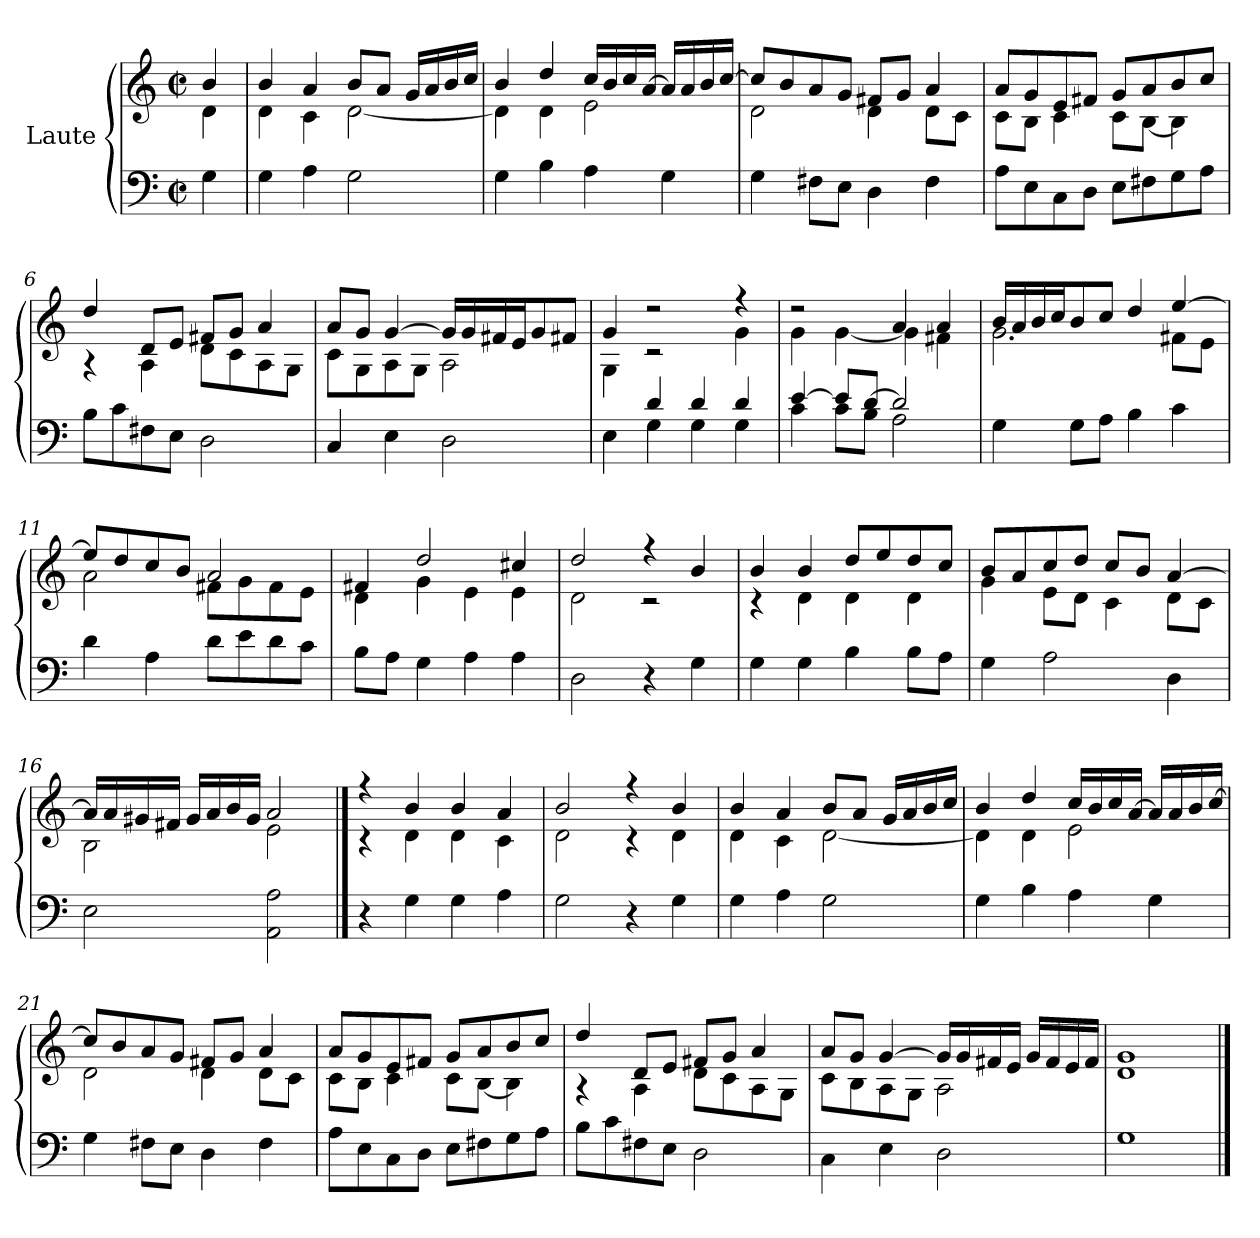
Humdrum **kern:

**kern	**kern
*part1	*part1
*staff2	*staff1
*I"Laute	*
*clefF4	*clefG2
*k[]	*k[]
*M2/2	*M2/2
*met(c|)	*met(c|)
=1	=1
*	*^
4G\	4b/	4d\
=2	=2	=2
4G\	4b/	4d\
4A\	4a/	4c\
2G\	8b/L	[2d\
.	8a/J	.
.	16g/LL	.
.	16a/	.
.	16b/	.
.	16cc/JJ	.
=3	=3	=3
4G\	4b/	4d\]
4B\	4dd/	4d\
4A\	16cc/LL	2e\
.	16b/	.
.	16cc/	.
.	[16a/JJ	.
4G\	16a/LL]	.
.	16a/	.
.	16b/	.
.	[16cc/JJ	.
=4	=4	=4
4G\	8cc/L]	2d\
.	8b/	.
8F#X\L	8a/	.
8E\J	8g/J	.
4D\	8f#X/L	4d\
.	8g/J	.
4F#\	4a/	8d\L
.	.	8c\J
!!LO:LB:g=z	!!
=5	=5	=5
8A\L	8a/L	8c\L
8E\	8g/	8B\J
8C\	8e/	4c\
8D\J	8f#X/J	.
8E\L	8g/L	8c\L
8F#X\	8a/	[8B\J
8G\	8b/	4B\]
8A\J	8cc/J	.
=6	=6	=6
8B\L	4dd/	4r
8c\	.	.
8F#X\	8d/L	4A\
8E\J	8e/J	.
2D\	8f#X/L	8d\L
.	8g/J	8c\
.	4a/	8A\
.	.	8G\J
=7	=7	=7
4C/	8a/L	8c\L
.	8g/J	8G\
4E\	[4g/	8A\
.	.	8G\J
2D\	16g/LL]	2A\
.	16g/	.
.	16f#X/	.
.	16e/J	.
.	8g/	.
.	8f#X/J	.
!!LO:LB:g=z	!!
=8	=8	=8
*^	*	*
4E\	4ryy	4g/	4G\
4d/	4G\	2r	2r
4d/	4G\	.	.
4d/	4G\	4r	4g\
=9	=9	=9	=9
[4e/	4c\	2r	4g\
8e/L]	8c\L	.	[4g\
[8d/J	8B\J	.	.
2d/]	2A\	4a/	4g\]
.	.	4a/	4f#X\
*v	*v	*	*
=10	=10	=10
4G\	16b/LL	2.g\
.	16a/	.
.	16b/	.
.	16cc/J	.
8G\L	8b/	.
8A\J	8cc/J	.
4B\	4dd/	.
4c\	[4ee/	8f#X\L
.	.	8e\J
=11	=11	=11
4d\	8ee/L]	2a\
.	8dd/	.
4A\	8cc/	.
.	8b/J	.
8d\L	2a/	8f#X\L
8e\	.	8g\
8d\	.	8f#\
8c\J	.	8e\J
!!LO:LB:g=z	!!
=12	=12	=12
8B\L	4f#X/	4d\
8A\J	.	.
4G\	2dd/	4g\
4A\	.	4e\
4A\	4cc#X/	4e\
=13	=13	=13
2D\	2dd/	2d\
4r	4r	2r
4G\	4b/	.
=14	=14	=14
4G\	4b/	4r
4G\	4b/	4d\
4B\	8dd/L	4d\
.	8ee/	.
8B\L	8dd/	4d\
8A\J	8cc/J	.
=15	=15	=15
4G\	8b/L	4g\
.	8a/	.
2A\	8cc/	8e\L
.	8dd/J	8d\J
.	8cc/L	4c\
.	8b/J	.
4D\	[4a/	8d\L
.	.	8c\J
!!LO:LB:g=z	!!
=16	=16	=16
2E\	16a/LL]	2B\
.	16a/	.
.	16g#X/	.
.	16f#X/JJ	.
.	16g#/LL	.
.	16a/	.
.	16b/	.
.	16g#/JJ	.
2AA\ 2A\	2a/	2e\
==17	==17	==17
4r	4r	4r
4G\	4b/	4d\
4G\	4b/	4d\
4A\	4a/	4c\
=18	=18	=18
2G\	2b/	2d\
4r	4r	4r
4G\	4b/	4d\
=19	=19	=19
4G\	4b/	4d\
4A\	4a/	4c\
2G\	8b/L	[2d\
.	8a/J	.
.	16g/LL	.
.	16a/	.
.	16b/	.
.	16cc/JJ	.
!!LO:PB:g=z	!!
=20	=20	=20
4G\	4b/	4d\]
4B\	4dd/	4d\
4A\	16cc/LL	2e\
.	16b/	.
.	16cc/	.
.	[16a/JJ	.
4G\	16a/LL]	.
.	16a/	.
.	16b/	.
.	[16cc/JJ	.
=21	=21	=21
4G\	8cc/L]	2d\
.	8b/	.
8F#X\L	8a/	.
8E\J	8g/J	.
4D\	8f#X/L	4d\
.	8g/J	.
4F#\	4a/	8d\L
.	.	8c\J
=22	=22	=22
8A\L	8a/L	8c\L
8E\	8g/	8B\J
8C\	8e/	4c\
8D\J	8f#X/J	.
8E\L	8g/L	8c\L
8F#X\	8a/	[8B\J
8G\	8b/	4B\]
8A\J	8cc/J	.
!!LO:LB:g=z	!!
=23	=23	=23
8B\L	4dd/	4r
8c\	.	.
8F#X\	8d/L	4A\
8E\J	8e/J	.
2D\	8f#X/L	8d\L
.	8g/J	8c\
.	4a/	8A\
.	.	8G\J
=24	=24	=24
4C\	8a/L	8c\L
.	8g/J	8B\
4E\	[4g/	8A\
.	.	8G\J
2D\	16g/LL]	2A\
.	16g/	.
.	16f#X/	.
.	16e/JJ	.
.	16g/LL	.
.	16f#/	.
.	16e/	.
.	16f#/JJ	.
=25	=25	=25
1G	1g	1d
*	*v	*v
==	==
*-	*-
